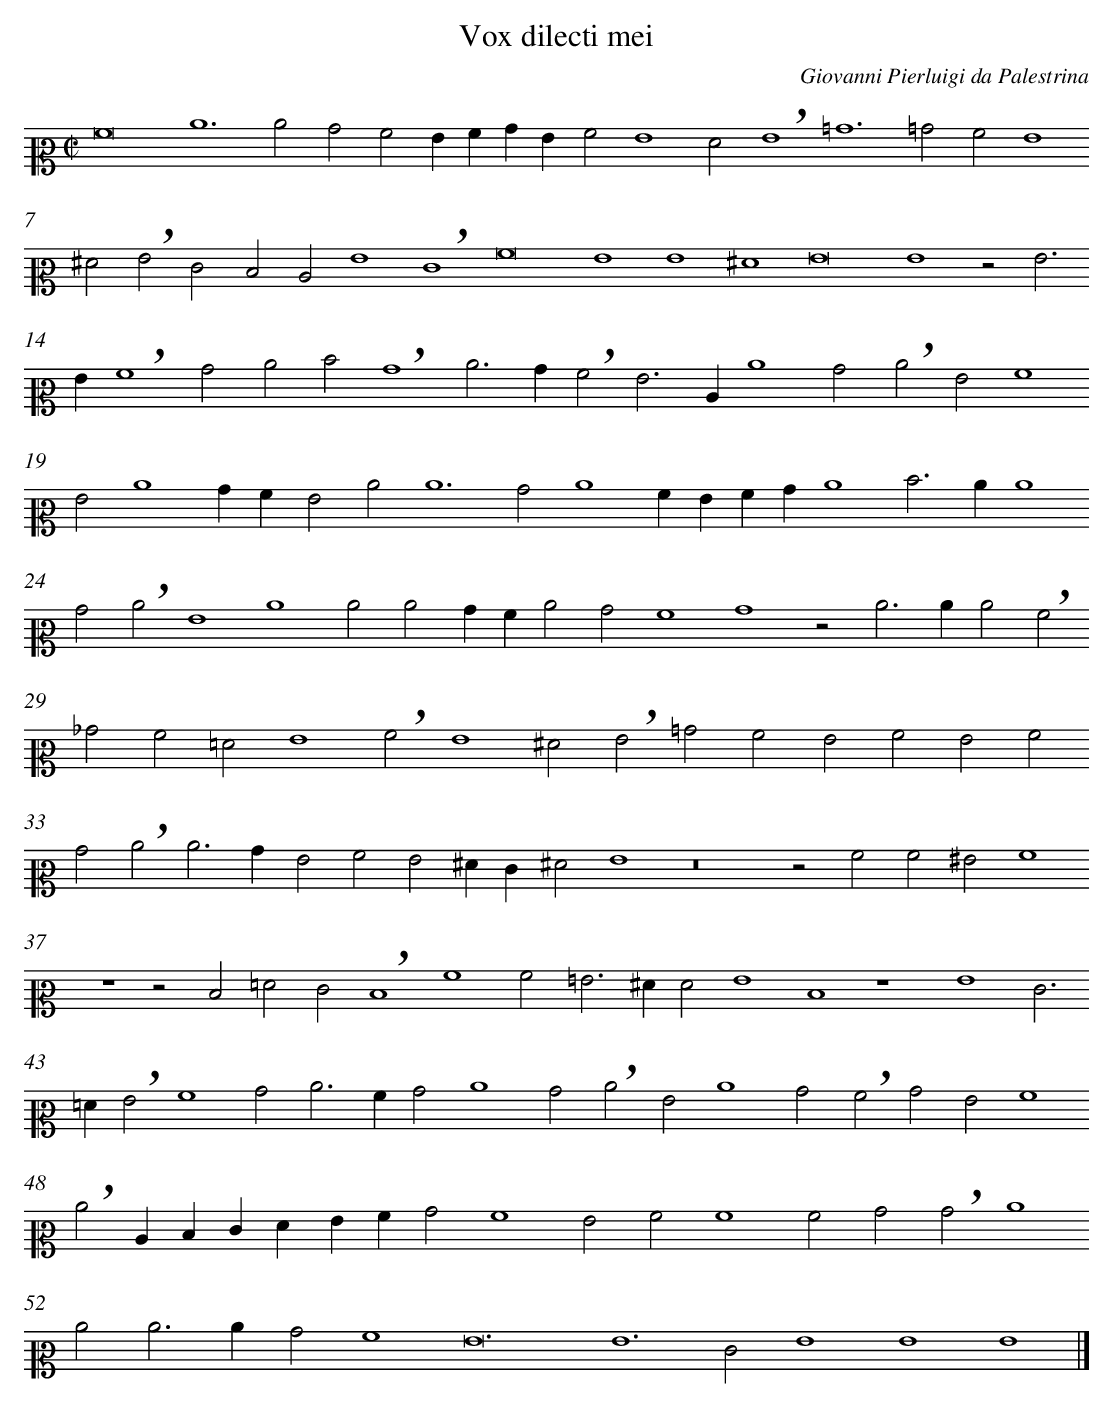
X:1
T: Vox dilecti mei
C: Giovanni Pierluigi da Palestrina
L: 1/4
M: C|
K: C clef=C2
A8 [|]
c6c2 [|]
B2A2GABG [|]
A2G4F2 [|]
!breath!G4=B6 [|]
=B2A2G4 [|]
^F2!breath!G2E2 [|]
D2C2G4 [|]
!breath!E4A8 [|]
G4 [|]
G4^F4 [|]
G8 [|]
G4z2G3 [|]
G!breath!A4B2 [|]
c2d2!breath!B4 [|]
c2>B2!breath!A2G3 [|]
Cc4B2 [|]
!breath!c2G2A4 [|]
G2c4BA [|]
G2c2c6 [|]
B2c4 [|]
AGABc4 [|]
d2>c2c4 [|]
B2!breath!c2G4 [|]
c4c2c2 [|]
BAc2B2A4 [|]
B4z2 [|]
c2>c2c2!breath!A2 [|]
_B2A2=F2G4 [|]
!breath!A2G4 [|]
^F2!breath!G2=B2A2 [|]
G2A2G2A2 [|]
B2!breath!c2c3B [|]
G2A2G2^FE [|]
^F2G4z8 [|]
z2 [|]
A2A2^G2A4 [|]
z4z2 [|]
D2=F2E2!breath!D4 [|]
A4A2 [|]
=G2>^F2F2G4 [|]
D4z4 [|]
G4E3 [|]
=F!breath!G2A4 [|]
B2c2>A2B2 [|]
c4B2!breath!c2 [|]
G2c4B2 [|]
!breath!A2B2G2A4 [|]
!breath!c2CDEF [|]
GAB2A4 [|]
G2A2A4 [|]
A2B2!breath!B2c4 [|]
c2c3c [|]
B2A4G12 [|]
 [|]
G6 [|]
E2G4G4 [|]
G4 |]
